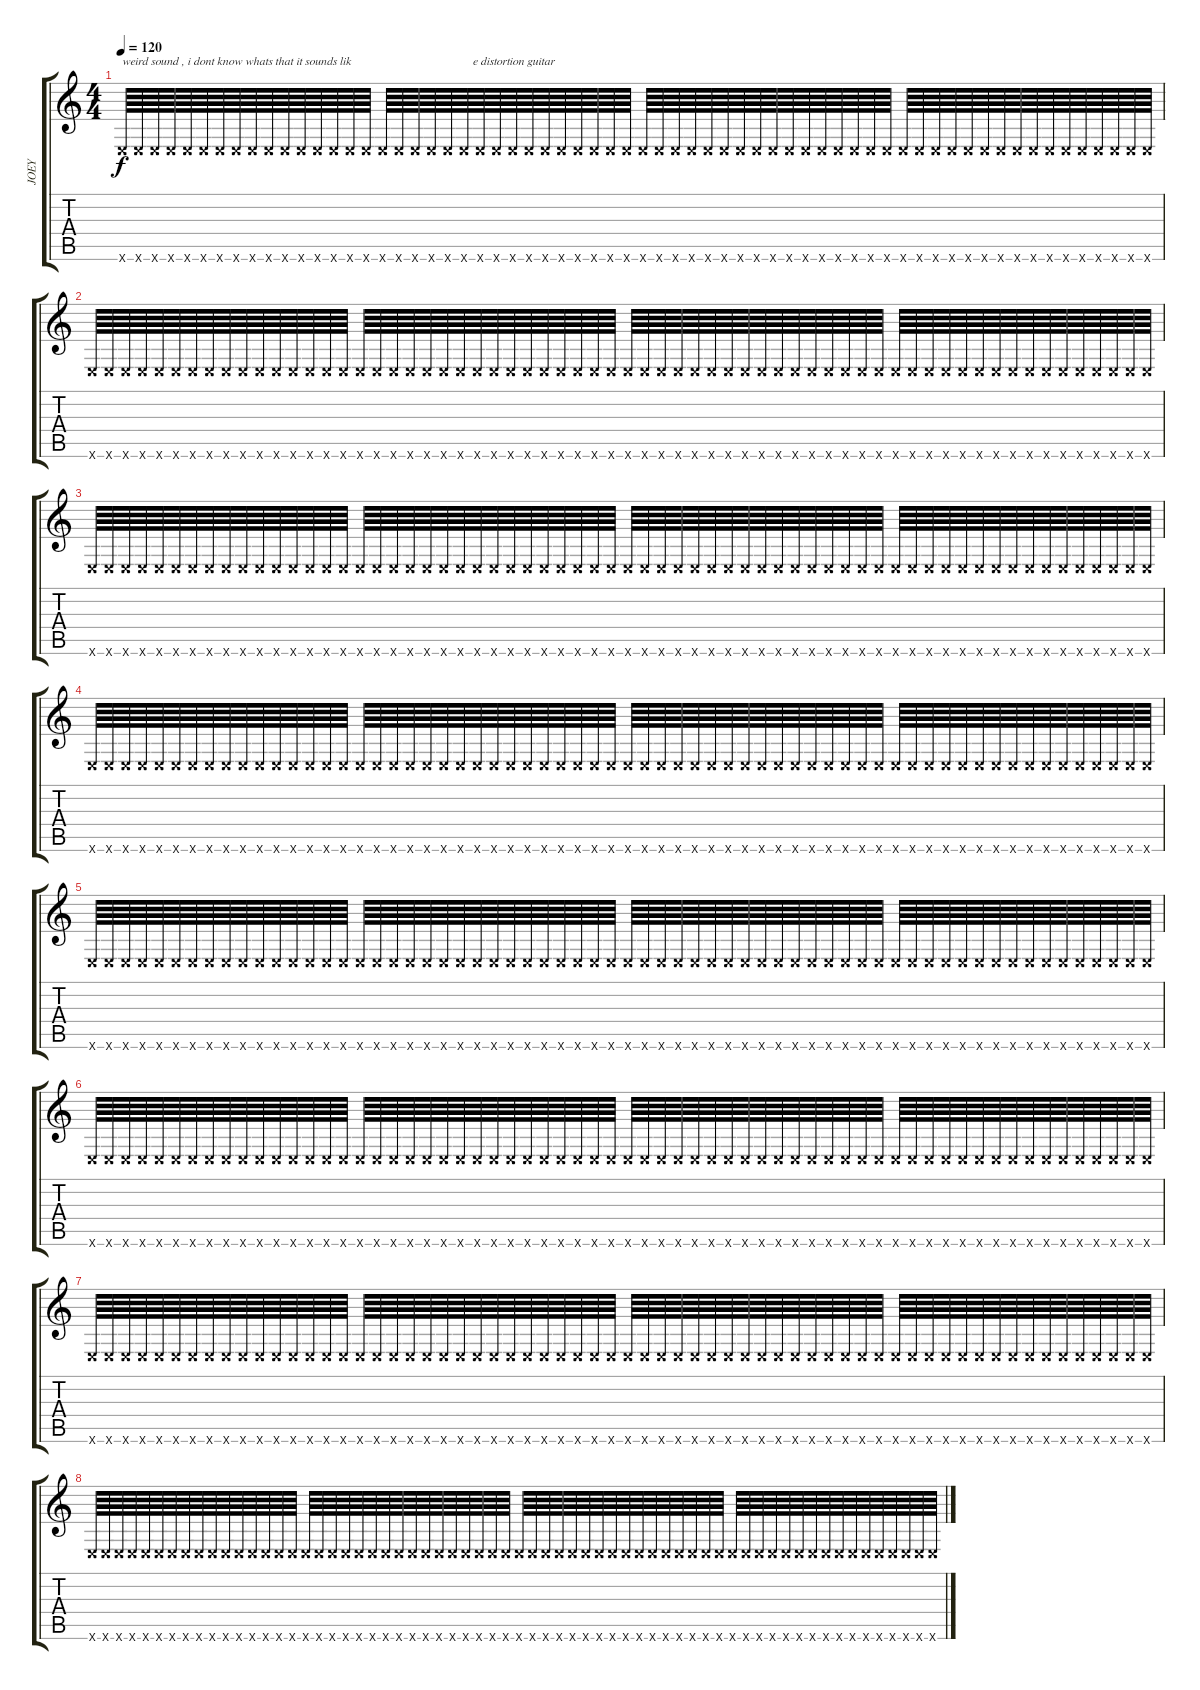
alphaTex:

\track ("JOEY" "JOEY") {instrument distortionguitar}
\staff {score tabs}
\tuning (E4 B3 G3 D3 A2 E2) {hide}
\ts (4 4)
\tempo 120
\clef g2
\ks c
0.6{x}.64{txt "weird sound , i dont know whats that it sounds lik" dy f instrument distortionguitar} 0.6{x}.64 0.6{x}.64 0.6{x}.64 0.6{x}.64 0.6{x}.64 0.6{x}.64 0.6{x}.64 0.6{x}.64 0.6{x}.64 0.6{x}.64 0.6{x}.64 0.6{x}.64 0.6{x}.64 0.6{x}.64 0.6{x}.64 0.6{x}.64 0.6{x}.64 0.6{x}.64 0.6{x}.64 0.6{x}.64 0.6{x}.64{txt "   e distortion guitar"} 0.6{x}.64 0.6{x}.64 0.6{x}.64 0.6{x}.64 0.6{x}.64 0.6{x}.64 0.6{x}.64 0.6{x}.64 0.6{x}.64 0.6{x}.64 0.6{x}.64 0.6{x}.64 0.6{x}.64 0.6{x}.64 0.6{x}.64 0.6{x}.64 0.6{x}.64 0.6{x}.64 0.6{x}.64 0.6{x}.64 0.6{x}.64 0.6{x}.64 0.6{x}.64 0.6{x}.64 0.6{x}.64 0.6{x}.64 0.6{x}.64 0.6{x}.64 0.6{x}.64 0.6{x}.64 0.6{x}.64 0.6{x}.64 0.6{x}.64 0.6{x}.64 0.6{x}.64 0.6{x}.64 0.6{x}.64 0.6{x}.64 0.6{x}.64 0.6{x}.64 0.6{x}.64 0.6{x}.64 |
0.6{x}.64 0.6{x}.64 0.6{x}.64 0.6{x}.64 0.6{x}.64 0.6{x}.64 0.6{x}.64 0.6{x}.64 0.6{x}.64 0.6{x}.64 0.6{x}.64 0.6{x}.64 0.6{x}.64 0.6{x}.64 0.6{x}.64 0.6{x}.64 0.6{x}.64 0.6{x}.64 0.6{x}.64 0.6{x}.64 0.6{x}.64 0.6{x}.64 0.6{x}.64 0.6{x}.64 0.6{x}.64 0.6{x}.64 0.6{x}.64 0.6{x}.64 0.6{x}.64 0.6{x}.64 0.6{x}.64 0.6{x}.64 0.6{x}.64 0.6{x}.64 0.6{x}.64 0.6{x}.64 0.6{x}.64 0.6{x}.64 0.6{x}.64 0.6{x}.64 0.6{x}.64 0.6{x}.64 0.6{x}.64 0.6{x}.64 0.6{x}.64 0.6{x}.64 0.6{x}.64 0.6{x}.64 0.6{x}.64 0.6{x}.64 0.6{x}.64 0.6{x}.64 0.6{x}.64 0.6{x}.64 0.6{x}.64 0.6{x}.64 0.6{x}.64 0.6{x}.64 0.6{x}.64 0.6{x}.64 0.6{x}.64 0.6{x}.64 0.6{x}.64 0.6{x}.64 |
0.6{x}.64 0.6{x}.64 0.6{x}.64 0.6{x}.64 0.6{x}.64 0.6{x}.64 0.6{x}.64 0.6{x}.64 0.6{x}.64 0.6{x}.64 0.6{x}.64 0.6{x}.64 0.6{x}.64 0.6{x}.64 0.6{x}.64 0.6{x}.64 0.6{x}.64 0.6{x}.64 0.6{x}.64 0.6{x}.64 0.6{x}.64 0.6{x}.64 0.6{x}.64 0.6{x}.64 0.6{x}.64 0.6{x}.64 0.6{x}.64 0.6{x}.64 0.6{x}.64 0.6{x}.64 0.6{x}.64 0.6{x}.64 0.6{x}.64 0.6{x}.64 0.6{x}.64 0.6{x}.64 0.6{x}.64 0.6{x}.64 0.6{x}.64 0.6{x}.64 0.6{x}.64 0.6{x}.64 0.6{x}.64 0.6{x}.64 0.6{x}.64 0.6{x}.64 0.6{x}.64 0.6{x}.64 0.6{x}.64 0.6{x}.64 0.6{x}.64 0.6{x}.64 0.6{x}.64 0.6{x}.64 0.6{x}.64 0.6{x}.64 0.6{x}.64 0.6{x}.64 0.6{x}.64 0.6{x}.64 0.6{x}.64 0.6{x}.64 0.6{x}.64 0.6{x}.64 |
0.6{x}.64 0.6{x}.64 0.6{x}.64 0.6{x}.64 0.6{x}.64 0.6{x}.64 0.6{x}.64 0.6{x}.64 0.6{x}.64 0.6{x}.64 0.6{x}.64 0.6{x}.64 0.6{x}.64 0.6{x}.64 0.6{x}.64 0.6{x}.64 0.6{x}.64 0.6{x}.64 0.6{x}.64 0.6{x}.64 0.6{x}.64 0.6{x}.64 0.6{x}.64 0.6{x}.64 0.6{x}.64 0.6{x}.64 0.6{x}.64 0.6{x}.64 0.6{x}.64 0.6{x}.64 0.6{x}.64 0.6{x}.64 0.6{x}.64 0.6{x}.64 0.6{x}.64 0.6{x}.64 0.6{x}.64 0.6{x}.64 0.6{x}.64 0.6{x}.64 0.6{x}.64 0.6{x}.64 0.6{x}.64 0.6{x}.64 0.6{x}.64 0.6{x}.64 0.6{x}.64 0.6{x}.64 0.6{x}.64 0.6{x}.64 0.6{x}.64 0.6{x}.64 0.6{x}.64 0.6{x}.64 0.6{x}.64 0.6{x}.64 0.6{x}.64 0.6{x}.64 0.6{x}.64 0.6{x}.64 0.6{x}.64 0.6{x}.64 0.6{x}.64 0.6{x}.64 |
0.6{x}.64 0.6{x}.64 0.6{x}.64 0.6{x}.64 0.6{x}.64 0.6{x}.64 0.6{x}.64 0.6{x}.64 0.6{x}.64 0.6{x}.64 0.6{x}.64 0.6{x}.64 0.6{x}.64 0.6{x}.64 0.6{x}.64 0.6{x}.64 0.6{x}.64 0.6{x}.64 0.6{x}.64 0.6{x}.64 0.6{x}.64 0.6{x}.64 0.6{x}.64 0.6{x}.64 0.6{x}.64 0.6{x}.64 0.6{x}.64 0.6{x}.64 0.6{x}.64 0.6{x}.64 0.6{x}.64 0.6{x}.64 0.6{x}.64 0.6{x}.64 0.6{x}.64 0.6{x}.64 0.6{x}.64 0.6{x}.64 0.6{x}.64 0.6{x}.64 0.6{x}.64 0.6{x}.64 0.6{x}.64 0.6{x}.64 0.6{x}.64 0.6{x}.64 0.6{x}.64 0.6{x}.64 0.6{x}.64 0.6{x}.64 0.6{x}.64 0.6{x}.64 0.6{x}.64 0.6{x}.64 0.6{x}.64 0.6{x}.64 0.6{x}.64 0.6{x}.64 0.6{x}.64 0.6{x}.64 0.6{x}.64 0.6{x}.64 0.6{x}.64 0.6{x}.64 |
0.6{x}.64 0.6{x}.64 0.6{x}.64 0.6{x}.64 0.6{x}.64 0.6{x}.64 0.6{x}.64 0.6{x}.64 0.6{x}.64 0.6{x}.64 0.6{x}.64 0.6{x}.64 0.6{x}.64 0.6{x}.64 0.6{x}.64 0.6{x}.64 0.6{x}.64 0.6{x}.64 0.6{x}.64 0.6{x}.64 0.6{x}.64 0.6{x}.64 0.6{x}.64 0.6{x}.64 0.6{x}.64 0.6{x}.64 0.6{x}.64 0.6{x}.64 0.6{x}.64 0.6{x}.64 0.6{x}.64 0.6{x}.64 0.6{x}.64 0.6{x}.64 0.6{x}.64 0.6{x}.64 0.6{x}.64 0.6{x}.64 0.6{x}.64 0.6{x}.64 0.6{x}.64 0.6{x}.64 0.6{x}.64 0.6{x}.64 0.6{x}.64 0.6{x}.64 0.6{x}.64 0.6{x}.64 0.6{x}.64 0.6{x}.64 0.6{x}.64 0.6{x}.64 0.6{x}.64 0.6{x}.64 0.6{x}.64 0.6{x}.64 0.6{x}.64 0.6{x}.64 0.6{x}.64 0.6{x}.64 0.6{x}.64 0.6{x}.64 0.6{x}.64 0.6{x}.64 |
0.6{x}.64 0.6{x}.64 0.6{x}.64 0.6{x}.64 0.6{x}.64 0.6{x}.64 0.6{x}.64 0.6{x}.64 0.6{x}.64 0.6{x}.64 0.6{x}.64 0.6{x}.64 0.6{x}.64 0.6{x}.64 0.6{x}.64 0.6{x}.64 0.6{x}.64 0.6{x}.64 0.6{x}.64 0.6{x}.64 0.6{x}.64 0.6{x}.64 0.6{x}.64 0.6{x}.64 0.6{x}.64 0.6{x}.64 0.6{x}.64 0.6{x}.64 0.6{x}.64 0.6{x}.64 0.6{x}.64 0.6{x}.64 0.6{x}.64 0.6{x}.64 0.6{x}.64 0.6{x}.64 0.6{x}.64 0.6{x}.64 0.6{x}.64 0.6{x}.64 0.6{x}.64 0.6{x}.64 0.6{x}.64 0.6{x}.64 0.6{x}.64 0.6{x}.64 0.6{x}.64 0.6{x}.64 0.6{x}.64 0.6{x}.64 0.6{x}.64 0.6{x}.64 0.6{x}.64 0.6{x}.64 0.6{x}.64 0.6{x}.64 0.6{x}.64 0.6{x}.64 0.6{x}.64 0.6{x}.64 0.6{x}.64 0.6{x}.64 0.6{x}.64 0.6{x}.64 |
0.6{x}.64 0.6{x}.64 0.6{x}.64 0.6{x}.64 0.6{x}.64 0.6{x}.64 0.6{x}.64 0.6{x}.64 0.6{x}.64 0.6{x}.64 0.6{x}.64 0.6{x}.64 0.6{x}.64 0.6{x}.64 0.6{x}.64 0.6{x}.64 0.6{x}.64 0.6{x}.64 0.6{x}.64 0.6{x}.64 0.6{x}.64 0.6{x}.64 0.6{x}.64 0.6{x}.64 0.6{x}.64 0.6{x}.64 0.6{x}.64 0.6{x}.64 0.6{x}.64 0.6{x}.64 0.6{x}.64 0.6{x}.64 0.6{x}.64 0.6{x}.64 0.6{x}.64 0.6{x}.64 0.6{x}.64 0.6{x}.64 0.6{x}.64 0.6{x}.64 0.6{x}.64 0.6{x}.64 0.6{x}.64 0.6{x}.64 0.6{x}.64 0.6{x}.64 0.6{x}.64 0.6{x}.64 0.6{x}.64 0.6{x}.64 0.6{x}.64 0.6{x}.64 0.6{x}.64 0.6{x}.64 0.6{x}.64 0.6{x}.64 0.6{x}.64 0.6{x}.64 0.6{x}.64 0.6{x}.64 0.6{x}.64 0.6{x}.64 0.6{x}.64 0.6{x}.64
